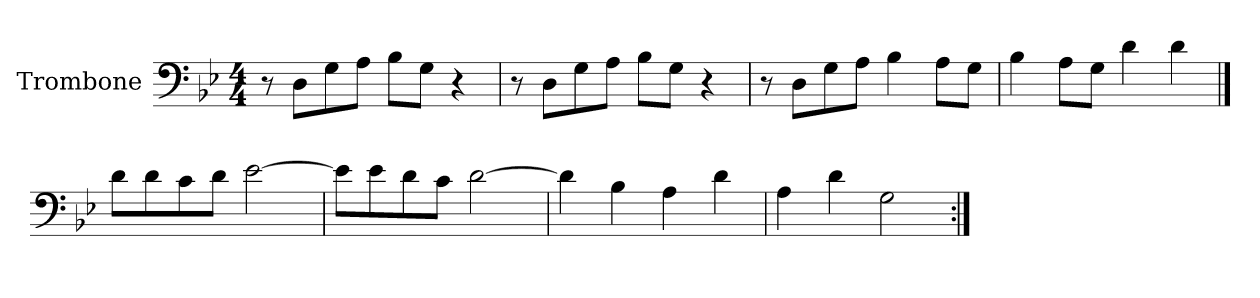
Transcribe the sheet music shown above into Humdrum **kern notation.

**kern
*part1
*staff1
*I"Trombone
*I'Tbn.
*clefF4
*k[b-e-]
*M4/4
=1
8r
8D\L
8G\
8A\J
8B-\L
8G\J
4r
=2
8r
8D\L
8G\
8A\J
8B-\L
8G\J
4r
=3
8r
8D\L
8G\
8A\J
4B-\
8A\L
8G\J
=4
4B-\
8A\L
8G\J
4d\
4d\
==5
8d\L
8d\
8c\
8d\J
[2e-\
!!LO:LB:g=z
=6
8e-\L]
8e-\
8d\
8c\J
[2d\
=7
4d\]
4B-\
4A\
4d\
=8
4A\
4d\
2G\
=:|!
*-
